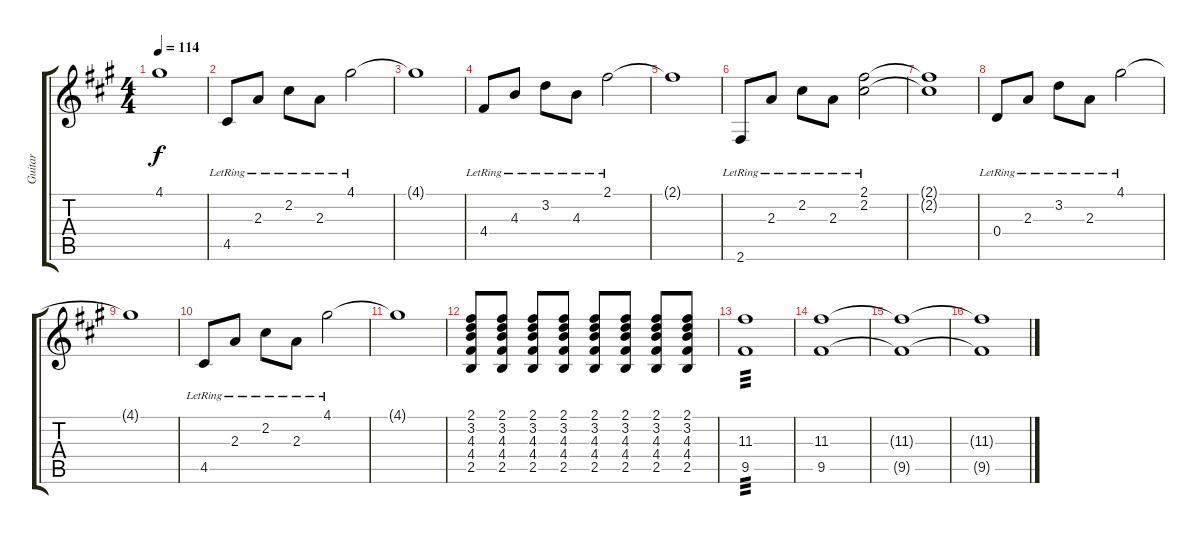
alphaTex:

\track ("Guitar" "Guitar") {instrument electricguitarjazz}
\staff {score tabs}
\tuning (E4 B3 G3 D3 A2 E2) {hide}
\ts (4 4)
\tempo 114
\clef g2
\ks a
4.1{t}.1{dy f} |
4.5{lr}.8 2.3{lr}.8 2.2{lr}.8 2.3{lr}.8 4.1{lr}.2 |
4.1{t}.1 |
4.4{lr}.8 4.3{lr}.8 3.2{lr}.8 4.3{lr}.8 2.1{lr}.2 |
2.1{t}.1 |
2.6{lr}.8 2.3{lr}.8 2.2{lr}.8 2.3{lr}.8 (2.1{lr} 2.2{lr}).2 |
(2.1{t} 2.2{t}).1 |
0.4{lr}.8 2.3{lr}.8 3.2{lr}.8 2.3{lr}.8 4.1{lr}.2 |
4.1{t}.1 |
4.5{lr}.8 2.3{lr}.8 2.2{lr}.8 2.3{lr}.8 4.1{lr}.2 |
4.1{t}.1 |
(2.1 3.2 4.3 4.4 2.5).8 (2.1 3.2 4.3 4.4 2.5).8 (2.1 3.2 4.3 4.4 2.5).8 (2.1 3.2 4.3 4.4 2.5).8 (2.1 3.2 4.3 4.4 2.5).8 (2.1 3.2 4.3 4.4 2.5).8 (2.1 3.2 4.3 4.4 2.5).8 (2.1 3.2 4.3 4.4 2.5).8 |
(11.3 9.5).1{tp 3} |
(11.3 9.5).1 |
(11.3{t} 9.5{t}).1 |
(11.3{t} 9.5{t}).1
